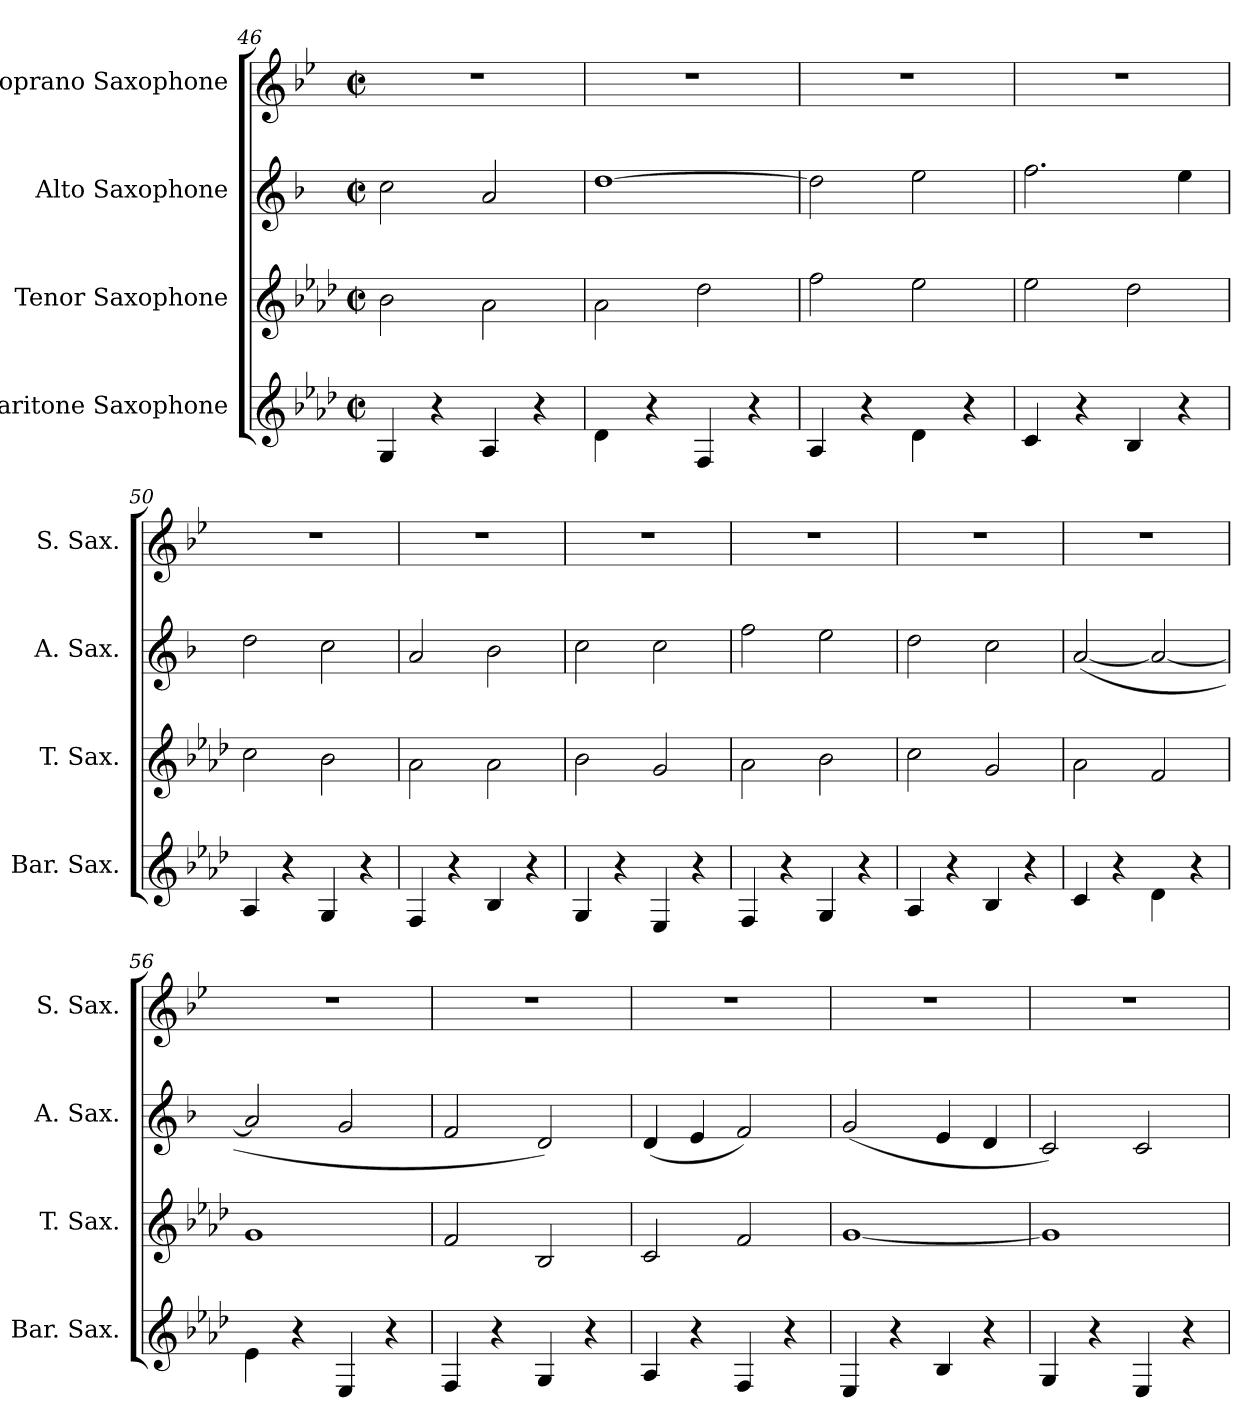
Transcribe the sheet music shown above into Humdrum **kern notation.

**kern	**kern	**kern	**kern
*part4	*part3	*part2	*part1
*staff4	*staff3	*staff2	*staff1
*I"Baritone Saxophone	*I"Tenor Saxophone	*I"Alto Saxophone	*I"Soprano Saxophone
*I'Bar. Sax.	*I'T. Sax.	*I'A. Sax.	*I'S. Sax.
*clefG2	*clefG2	*clefG2	*clefG2
*ITrd12c21	*ITrd8c14	*ITrd5c9	*ITrd1c2
*k[b-e-a-d-]	*k[b-e-a-d-]	*k[b-e-a-d-]	*k[b-e-a-d-]
*M2/2	*M2/2	*M2/2	*M2/2
*met(c|)	*met(c|)	*met(c|)	*met(c|)
=46	=46	=46	=46
4GG/	2B-\	2e-\	1r
4r	.	.	.
4AA-/	2A-\	2c/	.
4r	.	.	.
=47	=47	=47	=47
4D-\	2A-\	[1f	1r
4r	.	.	.
4FF/	2d-\	.	.
4r	.	.	.
=48	=48	=48	=48
4AA-/	2f\	2f\]	1r
4r	.	.	.
4D-\	2e-\	2g\	.
4r	.	.	.
=49	=49	=49	=49
4C/	2e-\	2.a-\	1r
4r	.	.	.
4BB-/	2d-\	.	.
4r	.	4g\	.
=50	=50	=50	=50
4AA-/	2c\	2f\	1r
4r	.	.	.
4GG/	2B-\	2e-\	.
4r	.	.	.
=51	=51	=51	=51
4FF/	2A-\	2c/	1r
4r	.	.	.
4BB-/	2A-\	2d-\	.
4r	.	.	.
!!LO:LB:g=z
=52	=52	=52	=52
4GG/	2B-\	2e-\	1r
4r	.	.	.
4EE-/	2G/	2e-\	.
4r	.	.	.
=53	=53	=53	=53
4FF/	2A-\	2a-\	1r
4r	.	.	.
4GG/	2B-\	2g\	.
4r	.	.	.
=54	=54	=54	=54
4AA-/	2c\	2f\	1r
4r	.	.	.
4BB-/	2G/	2e-\	.
4r	.	.	.
=55	=55	=55	=55
4C/	2A-\	([2c/	1r
4r	.	.	.
4D-\	2F/	2c/_	.
4r	.	.	.
=56	=56	=56	=56
4E-\	1G	2c/]	1r
4r	.	.	.
4EE-/	.	2B-/	.
4r	.	.	.
=57	=57	=57	=57
4FF/	2F/	2A-/	1r
4r	.	.	.
4GG/	2BB-/	2F/)	.
4r	.	.	.
=58	=58	=58	=58
4AA-/	2C/	(4F/	1r
4r	.	4G/	.
4FF/	2F/	2A-/)	.
4r	.	.	.
=59	=59	=59	=59
4EE-/	[1G	(2B-/	1r
4r	.	.	.
4BB-/	.	4G/	.
4r	.	4F/	.
=60	=60	=60	=60
4GG/	1G]	2E-/)	1r
4r	.	.	.
4EE-/	.	2E-/	.
4r	.	.	.
=	=	=	=
*-	*-	*-	*-
